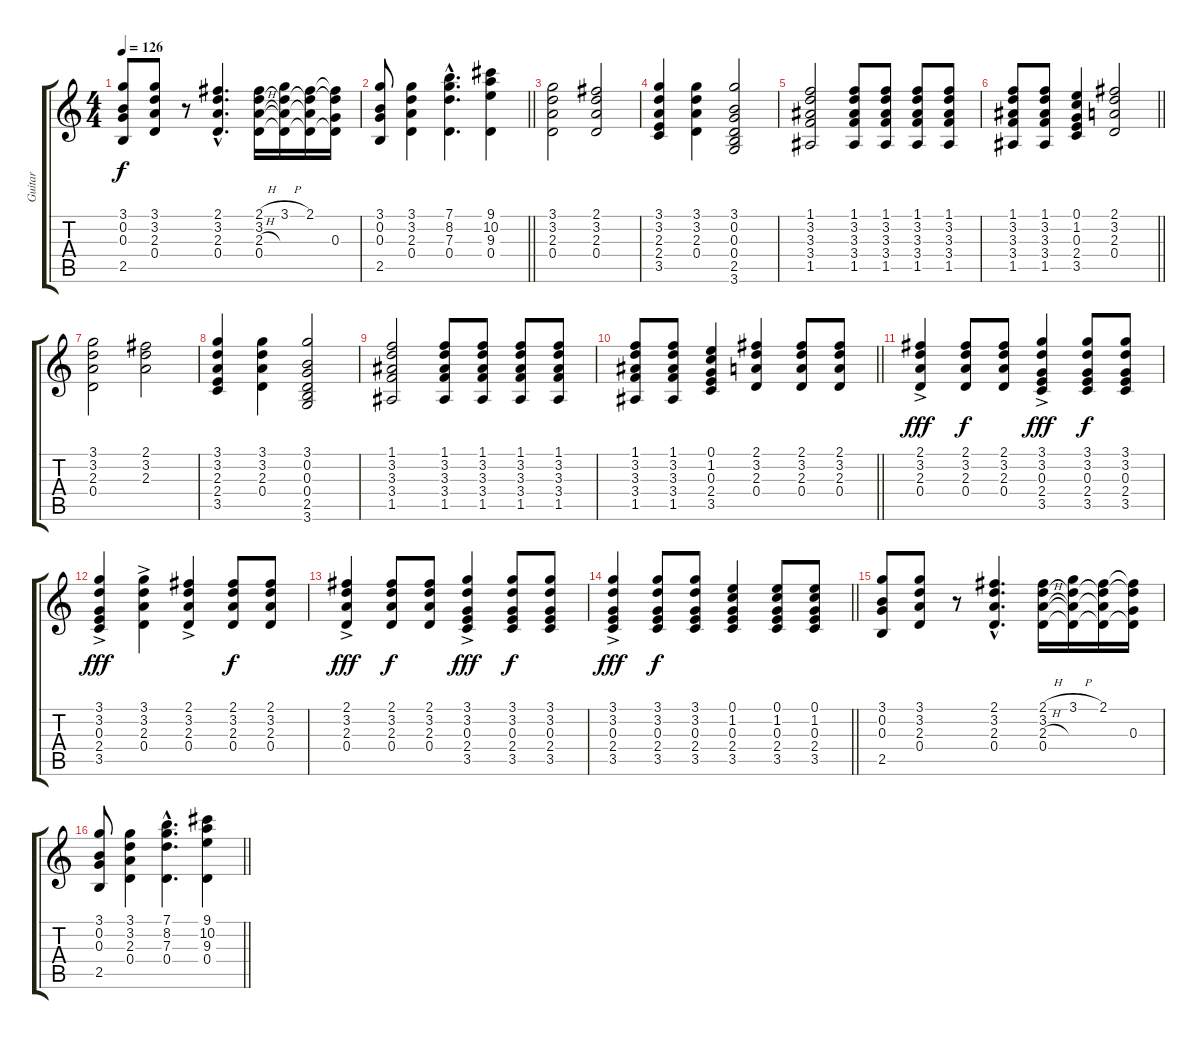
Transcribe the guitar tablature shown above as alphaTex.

\track ("Guitar" "Guitar") {instrument acousticguitarnylon}
\staff {score tabs}
\tuning (E4 B3 G3 D3 A2 E2) {hide}
\ts (4 4)
\tempo 126
\clef g2
\ks c
(3.1 0.2 0.3 2.5).8{dy f instrument acousticguitarnylon} (3.1 3.2 2.3 0.4).8 r.8 (2.1{hac} 3.2{hac} 2.3{hac} 0.4{hac}).4{d} (2.1{h} 3.2 2.3{h} 0.4).16 (3.1{h} 3.2{t} 2.3{t} 0.4{t}).16 (2.1 3.2{t} 2.3{t} 0.4{t}).16 (2.1{t} 3.2{t} 0.3 0.4{t}).16 |
\barLineRight lightlight
(3.1 0.2 0.3 2.5).8 (3.1 3.2 2.3 0.4).4 (7.1{hac} 8.2{hac} 7.3{hac} 0.4{hac}).4{d} (9.1 10.2 9.3 0.4).4 |
(3.1 3.2 2.3 0.4).2 (2.1 3.2 2.3 0.4).2 |
(3.1 3.2 2.3 2.4 3.5).4 (3.1 3.2 2.3 0.4).4 (3.1 0.2 0.3 0.4 2.5 3.6).2 |
(1.1 3.2 3.3 3.4 1.5).2 (1.1 3.2 3.3 3.4 1.5).8 (1.1 3.2 3.3 3.4 1.5).8 (1.1 3.2 3.3 3.4 1.5).8 (1.1 3.2 3.3 3.4 1.5).8 |
\barLineRight lightlight
(1.1 3.2 3.3 3.4 1.5).8 (1.1 3.2 3.3 3.4 1.5).8 (0.1 1.2 0.3 2.4 3.5).4 (2.1 3.2 2.3 0.4).2 |
(3.1 3.2 2.3 0.4).2 (2.1 3.2 2.3).2 |
(3.1 3.2 2.3 2.4 3.5).4 (3.1 3.2 2.3 0.4).4 (3.1 0.2 0.3 0.4 2.5 3.6).2 |
(1.1 3.2 3.3 3.4 1.5).2 (1.1 3.2 3.3 3.4 1.5).8 (1.1 3.2 3.3 3.4 1.5).8 (1.1 3.2 3.3 3.4 1.5).8 (1.1 3.2 3.3 3.4 1.5).8 |
\barLineRight lightlight
(1.1 3.2 3.3 3.4 1.5).8 (1.1 3.2 3.3 3.4 1.5).8 (0.1 1.2 0.3 2.4 3.5).4 (2.1 3.2 2.3 0.4).4 (2.1 3.2 2.3 0.4).8 (2.1 3.2 2.3 0.4).8 |
(2.1 3.2 2.3 0.4{ac}).4{dy fff} (2.1 3.2 2.3 0.4).8{dy f} (2.1 3.2 2.3 0.4).8 (3.1 3.2 0.3 2.4{ac} 3.5).4{dy fff} (3.1 3.2 0.3 2.4 3.5).8{dy f} (3.1 3.2 0.3 2.4 3.5).8 |
(3.1 3.2 0.3 2.4{ac} 3.5).4{dy fff} (3.1 3.2 2.3 0.4{ac}).4 (2.1 3.2 2.3 0.4{ac}).4 (2.1 3.2 2.3 0.4).8{dy f} (2.1 3.2 2.3 0.4).8 |
(2.1 3.2 2.3 0.4{ac}).4{dy fff} (2.1 3.2 2.3 0.4).8{dy f} (2.1 3.2 2.3 0.4).8 (3.1 3.2 0.3 2.4{ac} 3.5).4{dy fff} (3.1 3.2 0.3 2.4 3.5).8{dy f} (3.1 3.2 0.3 2.4 3.5).8 |
\barLineRight lightlight
(3.1 3.2 0.3 2.4{ac} 3.5).4{dy fff} (3.1 3.2 0.3 2.4 3.5).8{dy f} (3.1 3.2 0.3 2.4 3.5).8 (0.1 1.2 0.3 2.4 3.5).4 (0.1 1.2 0.3 2.4 3.5).8 (0.1 1.2 0.3 2.4 3.5).8 |
(3.1 0.2 0.3 2.5).8 (3.1 3.2 2.3 0.4).8 r.8 (2.1{hac} 3.2{hac} 2.3{hac} 0.4{hac}).4{d} (2.1{h} 3.2 2.3{h} 0.4).16 (3.1{h} 3.2{t} 2.3{t} 0.4{t}).16 (2.1 3.2{t} 2.3{t} 0.4{t}).16 (2.1{t} 3.2{t} 0.3 0.4{t}).16 |
\barLineRight lightlight
(3.1 0.2 0.3 2.5).8 (3.1 3.2 2.3 0.4).4 (7.1{hac} 8.2{hac} 7.3{hac} 0.4{hac}).4{d} (9.1 10.2 9.3 0.4).4
